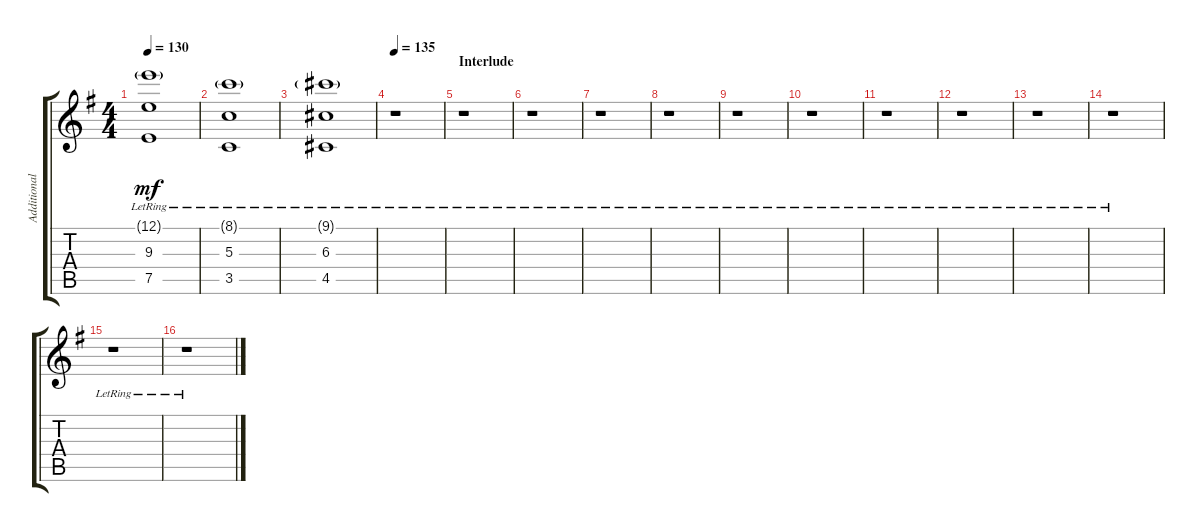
\track ("Additional/Lead Acoustic Guitar (C)" "Additional") {instrument acousticguitarsteel}
\staff {score tabs}
\tuning (E4 B3 G3 D3 A2 E2) {hide}
\ts (4 4)
\tempo 130
\clef g2
\ks eminor
(12.1{g lr} 9.3{lr} 7.5{lr}).1{dy mf} |
(8.1{g lr} 5.3{lr} 3.5{lr}).1 |
(9.1{g lr} 6.3{lr} 4.5{lr}).1 |
\tempo 135
r.1 |
\section ("" "Interlude")
r.1 |
r.1 |
r.1 |
r.1 |
r.1 |
r.1 |
r.1 |
r.1 |
r.1 |
r.1 |
r.1 |
r.1
